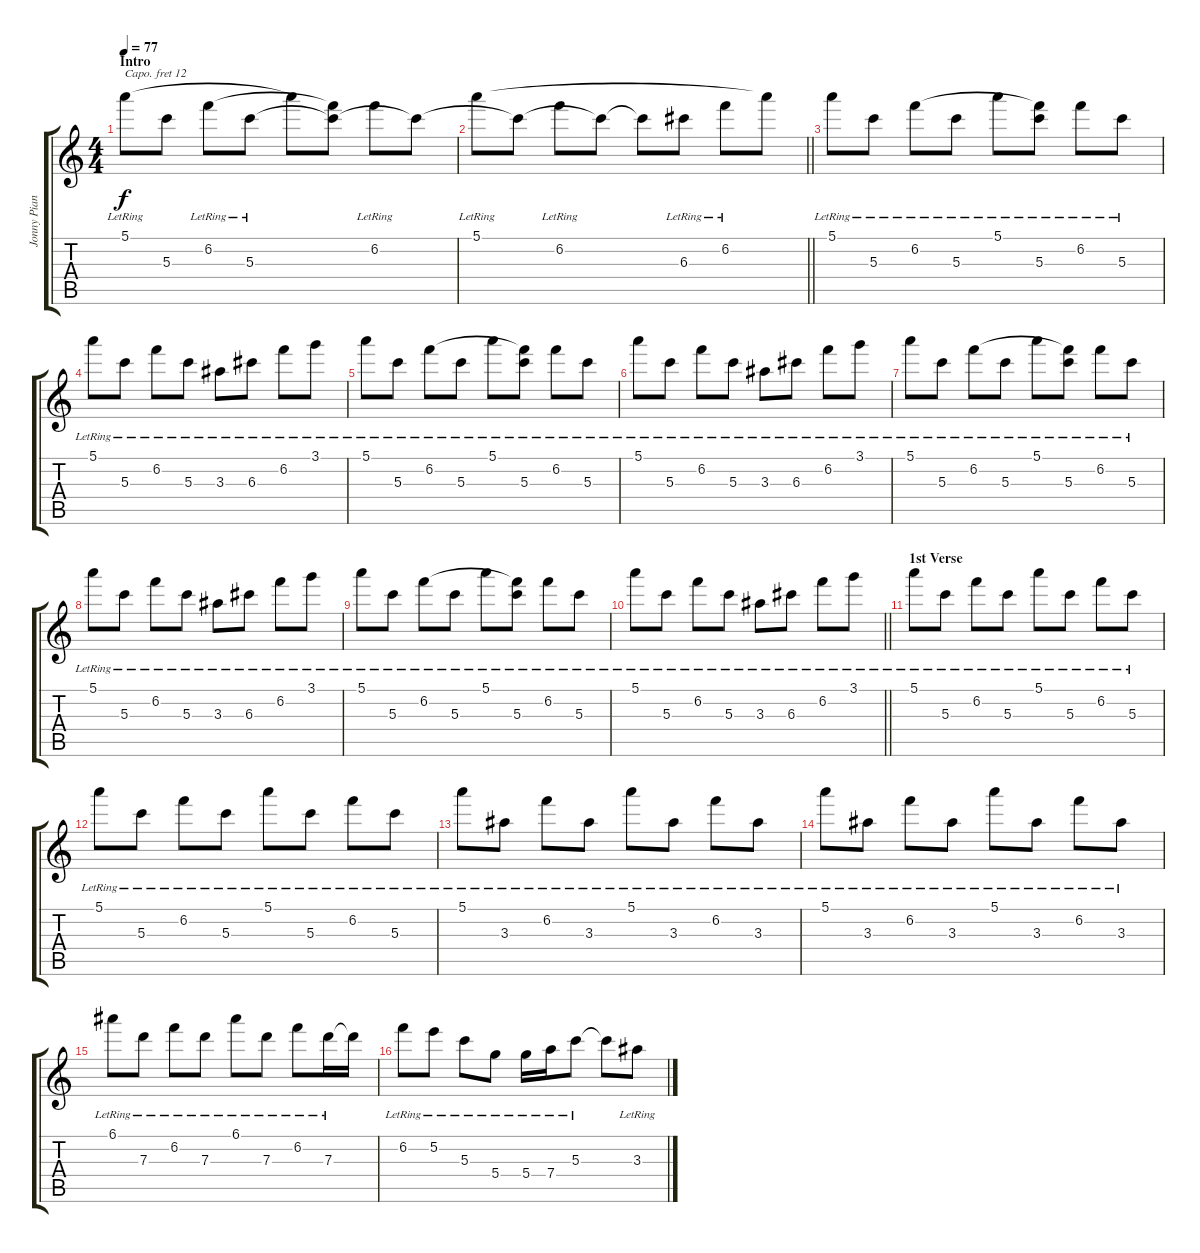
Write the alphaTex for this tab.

\track ("Jonny Piano" "Jonny Pian") {instrument brightacousticpiano}
\staff {score tabs}
\capo 12
\tuning (E5 B4 G4 D4 A3 E3) {hide}
\ts (4 4)
\section ("" "Intro")
\tempo 77
\clef g2
\ks c
5.1{lr}.8{dy f instrument brightacousticpiano} 5.3.8 6.2{lr}.8 5.3{lr}.8 5.1{t}.8 (6.2{t} 5.3{t}).8 6.2{lr}.8 5.3{t}.8 |
\barLineRight lightlight
5.1{lr}.8 5.3{t}.8 6.2{lr}.8 5.3{t}.8 5.3{t}.8 6.3{lr}.8 6.2{lr}.8 5.1{t}.8 |
\section ("" "")
5.1{lr}.8 5.3{lr}.8 6.2{lr}.8 5.3{lr}.8 5.1{lr}.8 (6.2{t} 5.3{lr}).8 6.2{lr}.8 5.3{lr}.8 |
5.1{lr}.8 5.3{lr}.8 6.2{lr}.8 5.3{lr}.8 3.3{lr}.8 6.3{lr}.8 6.2{lr}.8 3.1{lr}.8 |
5.1{lr}.8 5.3{lr}.8 6.2{lr}.8 5.3{lr}.8 5.1{lr}.8 (6.2{t} 5.3{lr}).8 6.2{lr}.8 5.3{lr}.8 |
5.1{lr}.8 5.3{lr}.8 6.2{lr}.8 5.3{lr}.8 3.3{lr}.8 6.3{lr}.8 6.2{lr}.8 3.1{lr}.8 |
5.1{lr}.8 5.3{lr}.8 6.2{lr}.8 5.3{lr}.8 5.1{lr}.8 (6.2{t} 5.3{lr}).8 6.2{lr}.8 5.3{lr}.8 |
5.1{lr}.8 5.3{lr}.8 6.2{lr}.8 5.3{lr}.8 3.3{lr}.8 6.3{lr}.8 6.2{lr}.8 3.1{lr}.8 |
5.1{lr}.8 5.3{lr}.8 6.2{lr}.8 5.3{lr}.8 5.1{lr}.8 (6.2{t} 5.3{lr}).8 6.2{lr}.8 5.3{lr}.8 |
\barLineRight lightlight
5.1{lr}.8 5.3{lr}.8 6.2{lr}.8 5.3{lr}.8 3.3{lr}.8 6.3{lr}.8 6.2{lr}.8 3.1{lr}.8 |
\section ("" "1st Verse ")
5.1{lr}.8 5.3{lr}.8 6.2{lr}.8 5.3{lr}.8 5.1{lr}.8 5.3{lr}.8 6.2{lr}.8 5.3{lr}.8 |
5.1{lr}.8 5.3{lr}.8 6.2{lr}.8 5.3{lr}.8 5.1{lr}.8 5.3{lr}.8 6.2{lr}.8 5.3{lr}.8 |
5.1{lr}.8 3.3{lr}.8 6.2{lr}.8 3.3{lr}.8 5.1{lr}.8 3.3{lr}.8 6.2{lr}.8 3.3{lr}.8 |
5.1{lr}.8 3.3{lr}.8 6.2{lr}.8 3.3{lr}.8 5.1{lr}.8 3.3{lr}.8 6.2{lr}.8 3.3{lr}.8 |
6.1{lr}.8 7.3{lr}.8 6.2{lr}.8 7.3{lr}.8 6.1{lr}.8 7.3{lr}.8 6.2{lr}.8 7.3{lr}.16 7.3{t}.16 |
6.2{lr}.8 5.2{lr}.8 5.3{lr}.8 5.4{lr}.8 5.4{lr}.16 7.4{lr}.16 5.3{lr}.8 5.3{t}.8 3.3{lr}.8
